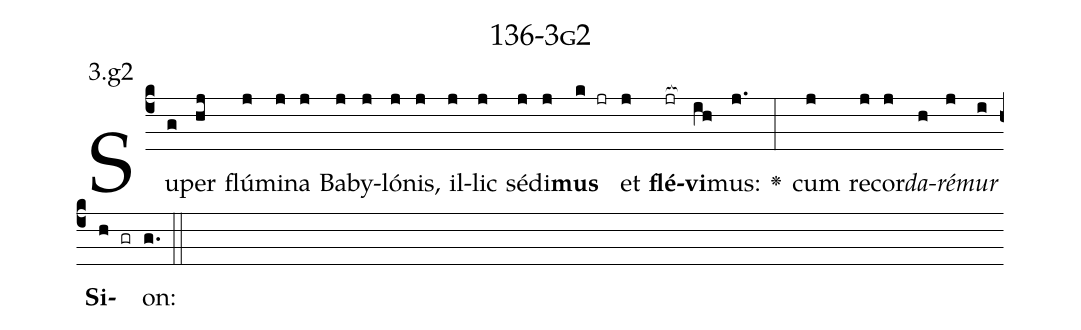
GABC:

name: 136-3g2;
annotation: 3.g2;
%%
(c4)Su(g)per(hj) flú(j)mi(j)na(j) Ba(j)by(j)ló(j)nis,(j) il(j)lic(j) sé(j)di(j)<b>mus</b>(k jr) et(j) <b>flé</b>(jr[ocb:1{])<b>vi</b>(ih[ocb:0}])mus:(j.) <v>\greheightstar</v>(:) cum(j) re(j)cor(j)<i>da</i>(h)<i>ré</i>(j)<i>mur</i>(i) <b>Si</b>(h gr)on:(g.) (::)


%E(j) u(h) o(j) u(i) a(h) e.(g.) (::)
